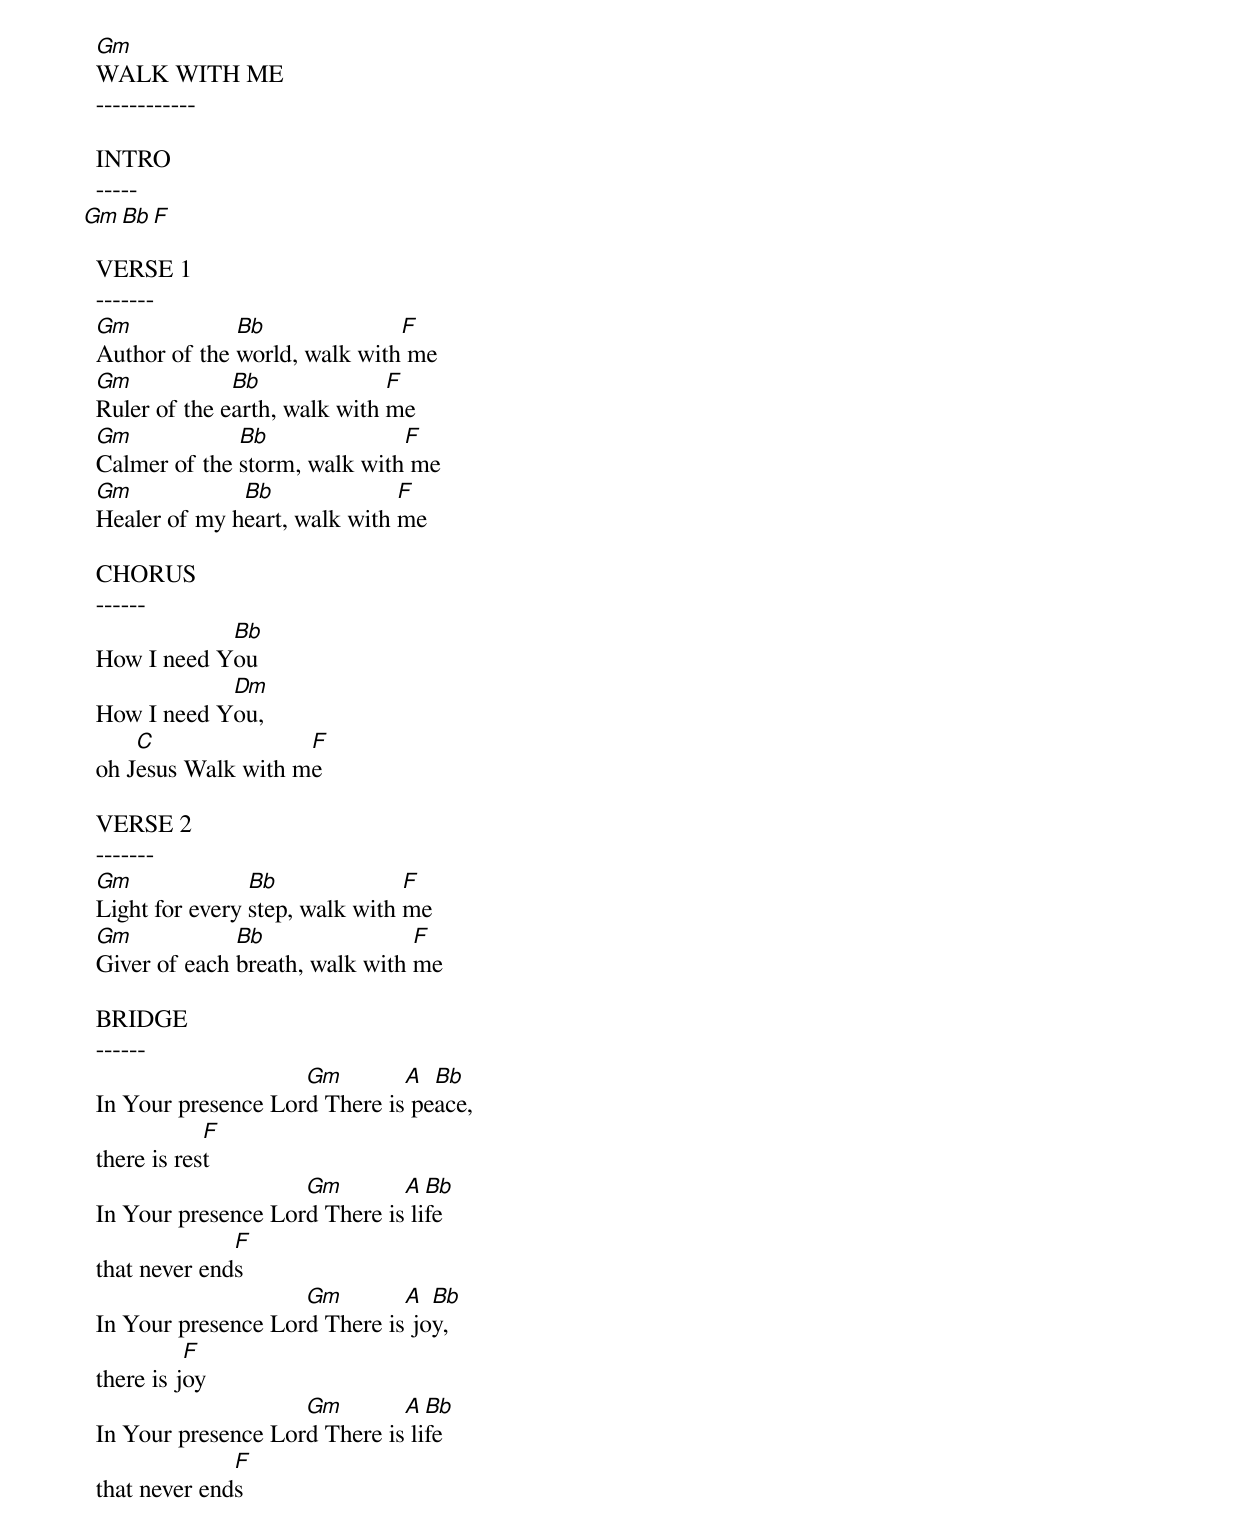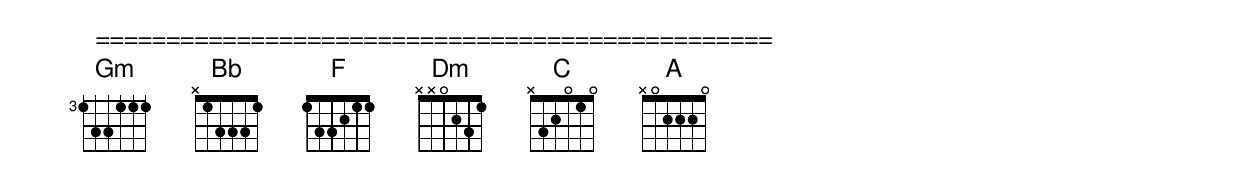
  Gm
  WALK WITH ME
  ------------

  INTRO
  -----
  Gm  Bb  F

  VERSE 1
  -------
  Gm            Bb              F
  Author of the world, walk with me
  Gm            Bb              F
  Ruler of the earth, walk with me
  Gm            Bb              F
  Calmer of the storm, walk with me
  Gm            Bb              F
  Healer of my heart, walk with me

  CHORUS
  ------
              Bb
  How I need You
              Dm
  How I need You,
      C               F
  oh Jesus Walk with me

  VERSE 2
  -------
  Gm              Bb              F
  Light for every step, walk with me
  Gm            Bb                F
  Giver of each breath, walk with me

  BRIDGE
  ------
                      Gm        A  Bb
  In Your presence Lord There is peace,
              F
  there is rest
                      Gm        A  Bb
  In Your presence Lord There is life
                F
  that never ends
                      Gm        A  Bb
  In Your presence Lord There is joy,
            F
  there is joy
                      Gm        A  Bb
  In Your presence Lord There is life
                F
  that never ends

  ================================================
